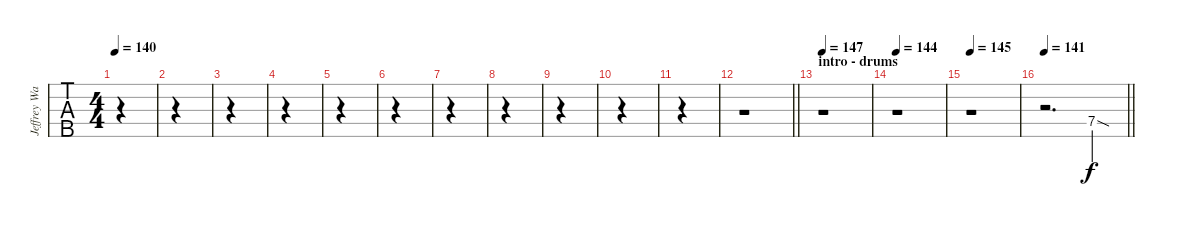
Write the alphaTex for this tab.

\track ("Jeffrey Walker" "Jeffrey Wa") {instrument electricbasspick}
\staff {tabs}
\tuning (G2 D2 A1 E1 B0) {hide}
\ts (4 4)
\tempo 140
\tempo 139
\tempo 140
\clef f4
\ks c
|
|
|
|
|
|
|
|
|
|
|
\barLineRight lightlight
r.1 |
\section ("" "intro - drums")
\tempo 147
r.1 |
\tempo 144
r.1 |
\tempo 145
r.1 |
\tempo 141
\barLineRight lightlight
r.2{d} 7.4{sod}.4
